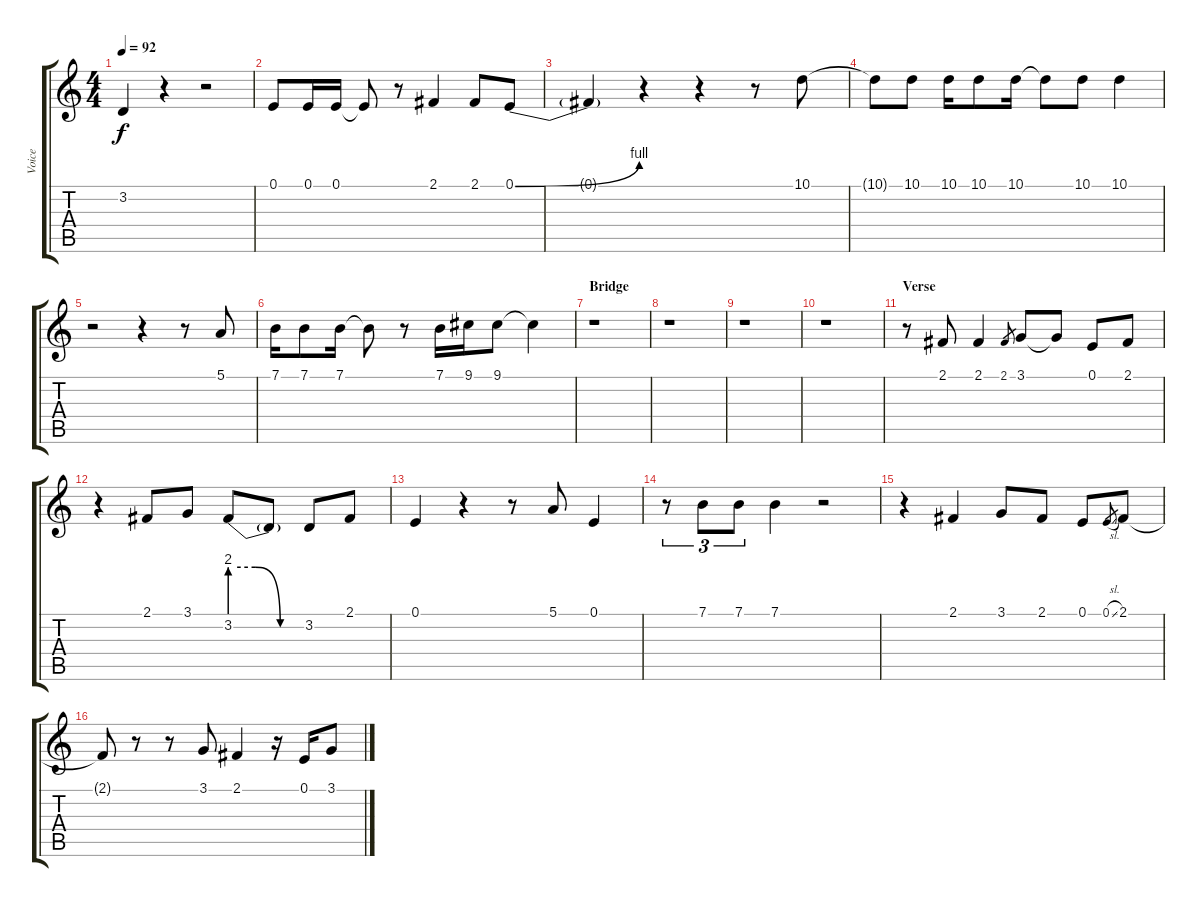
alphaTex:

\track ("Voice" "Voice") {instrument synthvoice}
\staff {score tabs}
\tuning (E4 B3 G3 D3 A2 E2) {hide}
\ts (4 4)
\tempo 92
\clef g2
\ks c
3.2.4{dy f} r.4 r.2 |
0.1.8 0.1.16 0.1.16 0.1{t}.8 r.8 2.1.4 2.1.8 0.1{be (bend 0 0 60 4)}.8 |
0.1{t}.4 r.4 r.4 r.8 10.1.8 |
10.1{t}.8 10.1.8 10.1.16 10.1.8 10.1.16 10.1{t}.8 10.1.8 10.1.4 |
r.2 r.4 r.8 5.1.8 |
7.1.16 7.1.8 7.1.16 7.1{t}.8 r.8 7.1.16 9.1.16 9.1.8 9.1{t}.4 |
\section ("" "Bridge")
r.1 |
r.1 |
r.1 |
r.1 |
\section ("" "Verse")
r.8 2.1.8 2.1.4 2.1.8{gr} 3.1.8 3.1{t}.8 0.1.8 2.1.8 |
r.4 2.1.8 3.1.8 3.2{be (custom 0 8 20 8 40 0 60 0)}.8 3.2{t}.8 3.2.8 2.1.8 |
0.1.4 r.4 r.8 5.1.8 0.1.4 |
r.8{tu (3 2)} 7.1.8{tu (3 2)} 7.1.8{tu (3 2)} 7.1.4 r.2 |
r.4 2.1.4 3.1.8 2.1.8 0.1.8 0.1{sl}.8{gr} 2.1.8 |
2.1{t}.8 r.8 r.8 3.1.8 2.1.4 r.16 0.1.16 3.1.8
